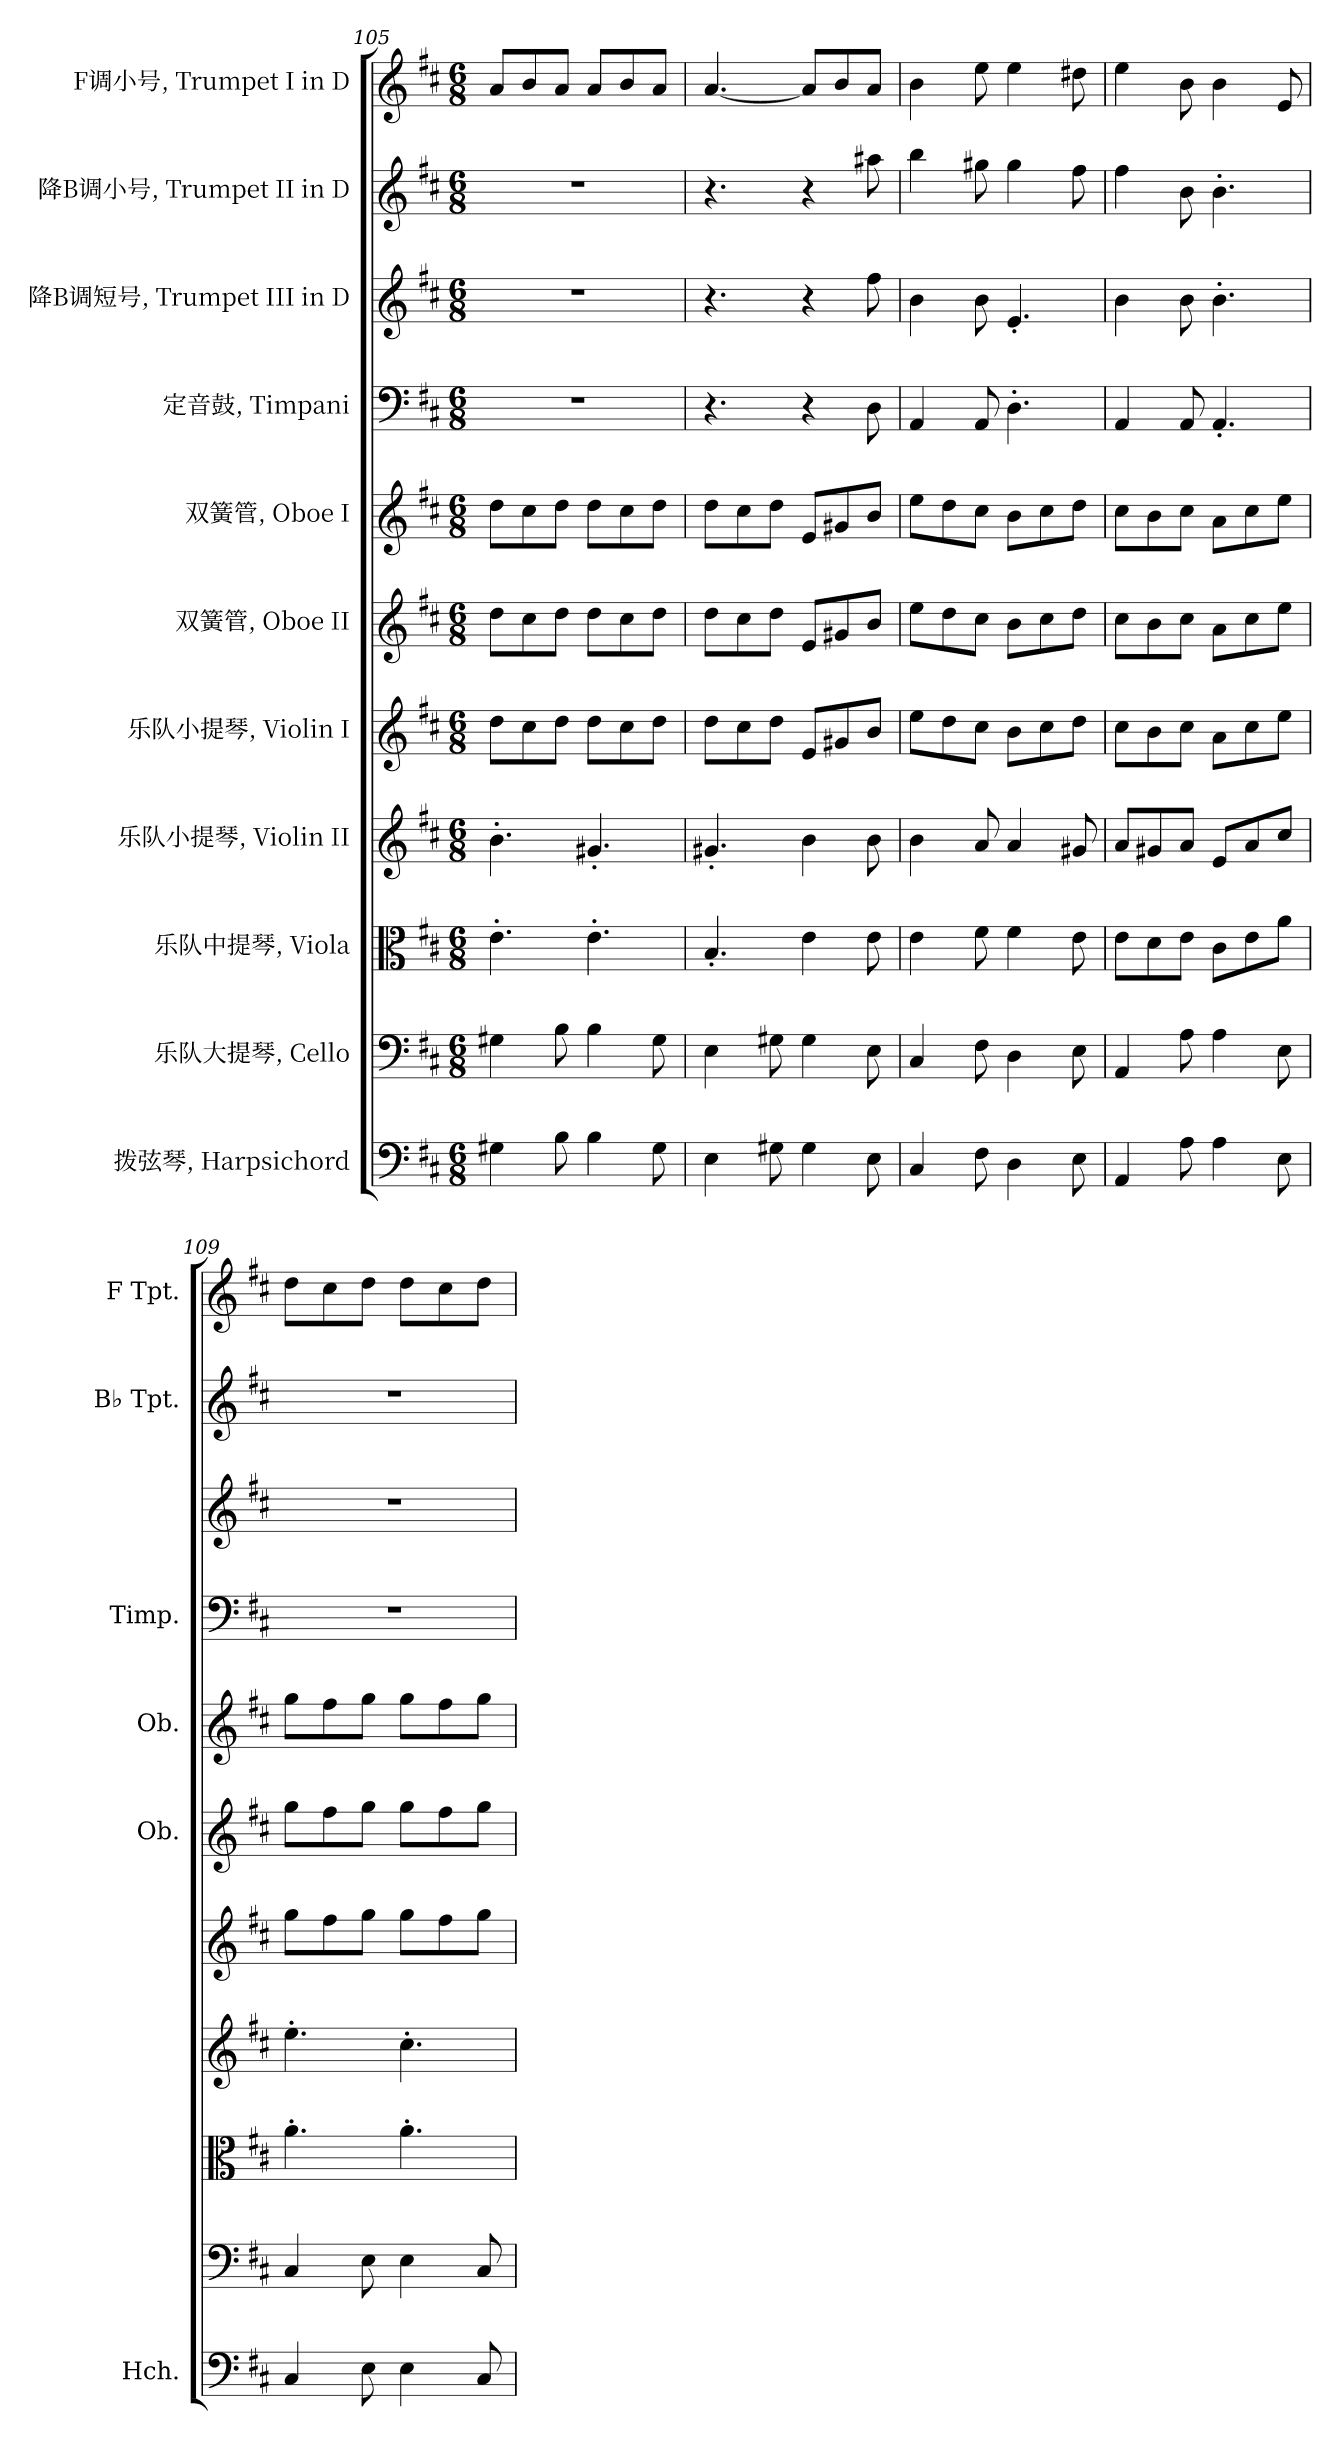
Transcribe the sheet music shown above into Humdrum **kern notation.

**kern	**kern	**kern	**kern	**kern	**kern	**kern	**kern	**kern	**kern	**kern
*part11	*part10	*part9	*part8	*part7	*part6	*part5	*part4	*part3	*part2	*part1
*staff11	*staff10	*staff9	*staff8	*staff7	*staff6	*staff5	*staff4	*staff3	*staff2	*staff1
*I"拨弦琴, Harpsichord	*I"乐队大提琴, Cello	*I"乐队中提琴, Viola	*I"乐队小提琴, Violin II	*I"乐队小提琴, Violin I	*I"双簧管, Oboe II	*I"双簧管, Oboe I	*I"定音鼓, Timpani	*I"降B调短号, Trumpet III in D	*I"降B调小号, Trumpet II in D	*I"F调小号, Trumpet I in D
*I'Hch.	*	*	*	*	*I'Ob.	*I'Ob.	*I'Timp.	*	*I'B♭ Tpt.	*I'F Tpt.
!!LO:PB:g=z
*clefF4	*clefF4	*clefC3	*clefG2	*clefG2	*clefG2	*clefG2	*clefF4	*clefG2	*clefG2	*clefG2
*	*	*	*	*	*	*	*	*ITrd1c2	*ITrd1c2	*ITrd-3c-5
*k[f#c#]	*k[f#c#]	*k[f#c#]	*k[f#c#]	*k[f#c#]	*k[f#c#]	*k[f#c#]	*k[f#c#]	*k[]	*k[]	*k[f#]
*M6/8	*M6/8	*M6/8	*M6/8	*M6/8	*M6/8	*M6/8	*M6/8	*M6/8	*M6/8	*M6/8
=105	=105	=105	=105	=105	=105	=105	=105	=105	=105	=105
4G#X\	4G#X\	4.e'\	4.b'\	8dd\L	8dd\L	8dd\L	2.r	2.r	2.r	8dd/L
.	.	.	.	8cc#\	8cc#\	8cc#\	.	.	.	8ee/
8B\	8B\	.	.	8dd\J	8dd\J	8dd\J	.	.	.	8dd/J
4B\	4B\	4.e'\	4.g#X'/	8dd\L	8dd\L	8dd\L	.	.	.	8dd/L
.	.	.	.	8cc#\	8cc#\	8cc#\	.	.	.	8ee/
8G#\	8G#\	.	.	8dd\J	8dd\J	8dd\J	.	.	.	8dd/J
=106	=106	=106	=106	=106	=106	=106	=106	=106	=106	=106
4E\	4E\	4.B'/	4.g#X'/	8dd\L	8dd\L	8dd\L	4.r	4.r	4.r	[4.dd/
.	.	.	.	8cc#\	8cc#\	8cc#\	.	.	.	.
8G#X\	8G#X\	.	.	8dd\J	8dd\J	8dd\J	.	.	.	.
4G#\	4G#\	4e\	4b\	8e/L	8e/L	8e/L	4r	4r	4r	8dd/L]
.	.	.	.	8g#X/	8g#X/	8g#X/	.	.	.	8ee/
8E\	8E\	8e\	8b\	8b/J	8b/J	8b/J	8D\	8ee\	8gg#X\	8dd/J
=107	=107	=107	=107	=107	=107	=107	=107	=107	=107	=107
4C#/	4C#/	4e\	4b\	8ee\L	8ee\L	8ee\L	4AA/	4a\	4aa\	4ee\
.	.	.	.	8dd\	8dd\	8dd\	.	.	.	.
8F#\	8F#\	8f#\	8a/	8cc#\J	8cc#\J	8cc#\J	8AA/	8a\	8ff#X\	8aa\
4D\	4D\	4f#\	4a/	8b\L	8b\L	8b\L	4.D'\	4.d'/	4ff#\	4aa\
.	.	.	.	8cc#\	8cc#\	8cc#\	.	.	.	.
8E\	8E\	8e\	8g#X/	8dd\J	8dd\J	8dd\J	.	.	8ee\	8gg#X\
=108	=108	=108	=108	=108	=108	=108	=108	=108	=108	=108
4AA/	4AA/	8e\L	8a/L	8cc#\L	8cc#\L	8cc#\L	4AA/	4a\	4ee\	4aa\
.	.	8d\	8g#X/	8b\	8b\	8b\	.	.	.	.
8A\	8A\	8e\J	8a/J	8cc#\J	8cc#\J	8cc#\J	8AA/	8a\	8a\	8ee\
4A\	4A\	8c#\L	8e/L	8a\L	8a\L	8a\L	4.AA'/	4.a'\	4.a'\	4ee\
.	.	8e\	8a/	8cc#\	8cc#\	8cc#\	.	.	.	.
8E\	8E\	8a\J	8cc#/J	8ee\J	8ee\J	8ee\J	.	.	.	8a/
=109	=109	=109	=109	=109	=109	=109	=109	=109	=109	=109
4C#/	4C#/	4.a'\	4.ee'\	8gg\L	8gg\L	8gg\L	2.r	2.r	2.r	8gg\L
.	.	.	.	8ff#\	8ff#\	8ff#\	.	.	.	8ff#\
8E\	8E\	.	.	8gg\J	8gg\J	8gg\J	.	.	.	8gg\J
4E\	4E\	4.a'\	4.cc#'\	8gg\L	8gg\L	8gg\L	.	.	.	8gg\L
.	.	.	.	8ff#\	8ff#\	8ff#\	.	.	.	8ff#\
8C#/	8C#/	.	.	8gg\J	8gg\J	8gg\J	.	.	.	8gg\J
=	=	=	=	=	=	=	=	=	=	=
*-	*-	*-	*-	*-	*-	*-	*-	*-	*-	*-
